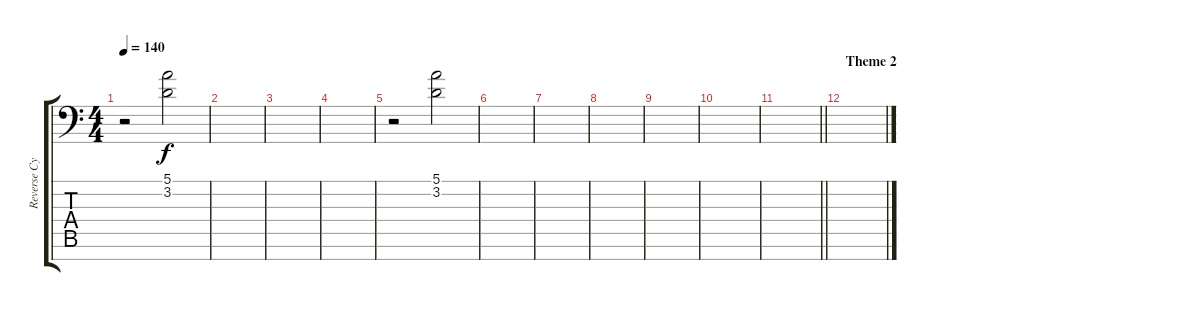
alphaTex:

\track ("Reverse Cymbal" "Reverse Cy") {instrument reversecymbal}
\staff {score tabs}
\tuning (E4 B3 G3 D3 A2 E2 C-1) {hide}
\ts (4 4)
\tempo 140
\clef f4
\ks c
r.2{dy f} (5.1 3.2).2 |
|
|
|
r.2 (5.1 3.2).2 |
|
|
|
|
|
\barLineRight lightlight
|
\section ("" "Theme 2")
